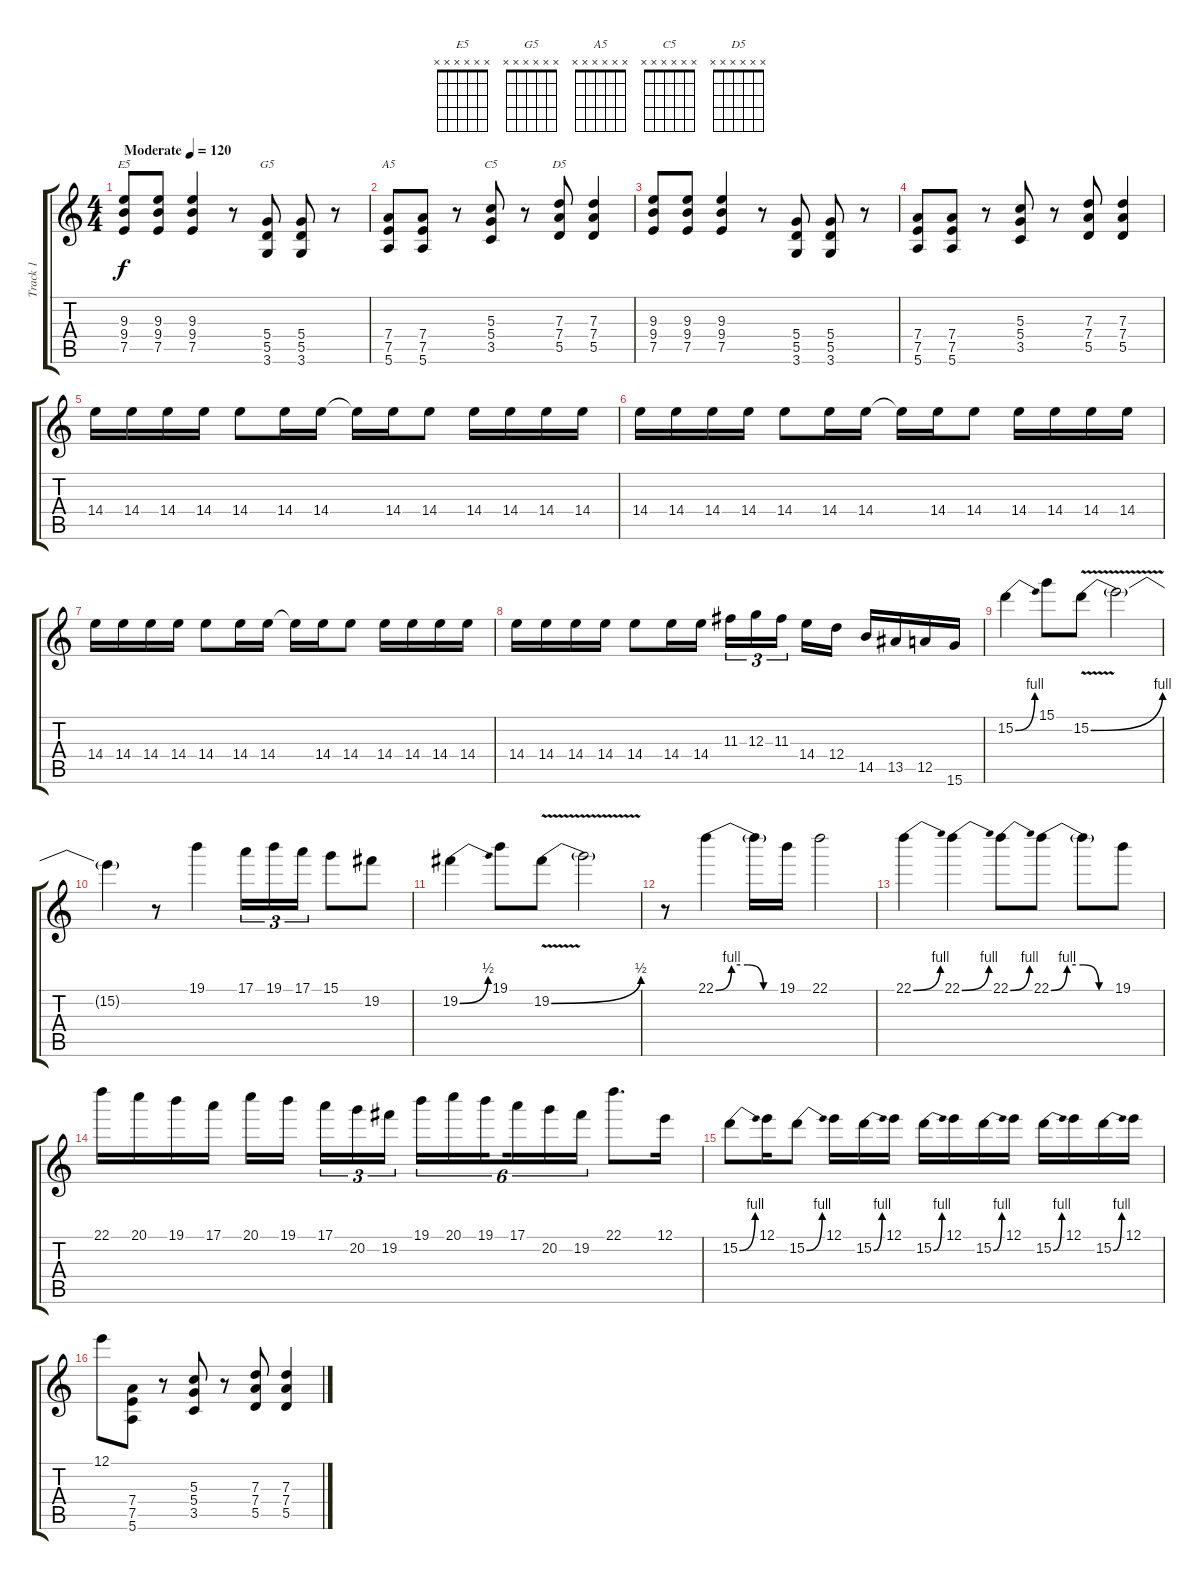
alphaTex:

\track ("Track 1" "Track 1") {instrument overdrivenguitar}
\staff {score tabs}
\tuning (E4 B3 G3 D3 A2 E2) {hide}
\chord ("E5" x x x x x x)
\chord ("G5" x x x x x x)
\chord ("A5" x x x x x x)
\chord ("C5" x x x x x x)
\chord ("D5" x x x x x x)
\ts (4 4)
\tempo (120 "Moderate")
\clef g2
\ks c
(9.3 9.4 7.5).8{ch "E5" dy f instrument overdrivenguitar} (9.3 9.4 7.5).8 (9.3 9.4 7.5).4 r.8 (5.4 5.5 3.6).8{ch "G5"} (5.4 5.5 3.6).8 r.8 |
(7.4 7.5 5.6).8{ch "A5"} (7.4 7.5 5.6).8 r.8 (5.3 5.4 3.5).8{ch "C5"} r.8 (7.3 7.4 5.5).8{ch "D5"} (7.3 7.4 5.5).4 |
(9.3 9.4 7.5).8 (9.3 9.4 7.5).8 (9.3 9.4 7.5).4 r.8 (5.4 5.5 3.6).8 (5.4 5.5 3.6).8 r.8 |
(7.4 7.5 5.6).8 (7.4 7.5 5.6).8 r.8 (5.3 5.4 3.5).8 r.8 (7.3 7.4 5.5).8 (7.3 7.4 5.5).4 |
14.4.16 14.4.16 14.4.16 14.4.16 14.4.8 14.4.16 14.4.16 14.4{t}.16 14.4.16 14.4.8 14.4.16 14.4.16 14.4.16 14.4.16 |
14.4.16 14.4.16 14.4.16 14.4.16 14.4.8 14.4.16 14.4.16 14.4{t}.16 14.4.16 14.4.8 14.4.16 14.4.16 14.4.16 14.4.16 |
14.4.16 14.4.16 14.4.16 14.4.16 14.4.8 14.4.16 14.4.16 14.4{t}.16 14.4.16 14.4.8 14.4.16 14.4.16 14.4.16 14.4.16 |
14.4.16 14.4.16 14.4.16 14.4.16 14.4.8 14.4.16 14.4.16 11.3.16{tu (3 2)} 12.3.16{tu (3 2)} 11.3.16{tu (3 2) beam splitsecondary} 14.4.16 12.4.16 14.5.16 13.5.16 12.5.16 15.6.16 |
15.2{be (bend 0 0 60 4)}.4 15.1.8 15.2{be (bend 0 0 60 4) v}.8 15.2{t}.2 |
15.2{t}.4 r.8 19.1.4 17.1.16{tu (3 2)} 19.1.16{tu (3 2)} 17.1.16{tu (3 2)} 15.1.8 19.2.8 |
19.2{be (bend 0 0 60 2)}.4 19.1.8 19.2{be (bend 0 0 60 2) v}.8 19.2{t}.2 |
r.8 22.1{be (custom 0 0 15 4 30 4 45 0 60 0)}.4 22.1{t}.16 19.1.16 22.1.2 |
22.1{be (bend 0 0 60 4)}.4 22.1{be (bend 0 0 60 4)}.4 22.1{be (bend 0 0 60 4)}.8 22.1{be (custom 0 0 15 4 30 4 45 0 60 0)}.8 22.1{t}.8 19.1.8 |
22.1.16 20.1.16 19.1.16 17.1.16 20.1.16 19.1.16{beam splitsecondary} 17.1.16{tu (3 2)} 20.2.16{tu (3 2)} 19.2.16{tu (3 2)} 19.1.16{tu (6 4)} 20.1.16{tu (6 4)} 19.1.16{tu (6 4) beam splitsecondary} 17.1.16{tu (6 4)} 20.2.16{tu (6 4)} 19.2.16{tu (6 4)} 22.1.8{d} 12.1.16 |
15.2{be (bend 0 0 60 4)}.8 12.1.16 15.2{be (bend 0 0 60 4)}.8 12.1.16 15.2{be (bend 0 0 60 4)}.16 12.1.16 15.2{be (bend 0 0 60 4)}.16 12.1.16 15.2{be (bend 0 0 60 4)}.16 12.1.16 15.2{be (bend 0 0 60 4)}.16 12.1.16 15.2{be (bend 0 0 60 4)}.16 12.1.16 |
12.1.8 (7.4 7.5 5.6).8 r.8 (5.3 5.4 3.5).8 r.8 (7.3 7.4 5.5).8 (7.3 7.4 5.5).4
